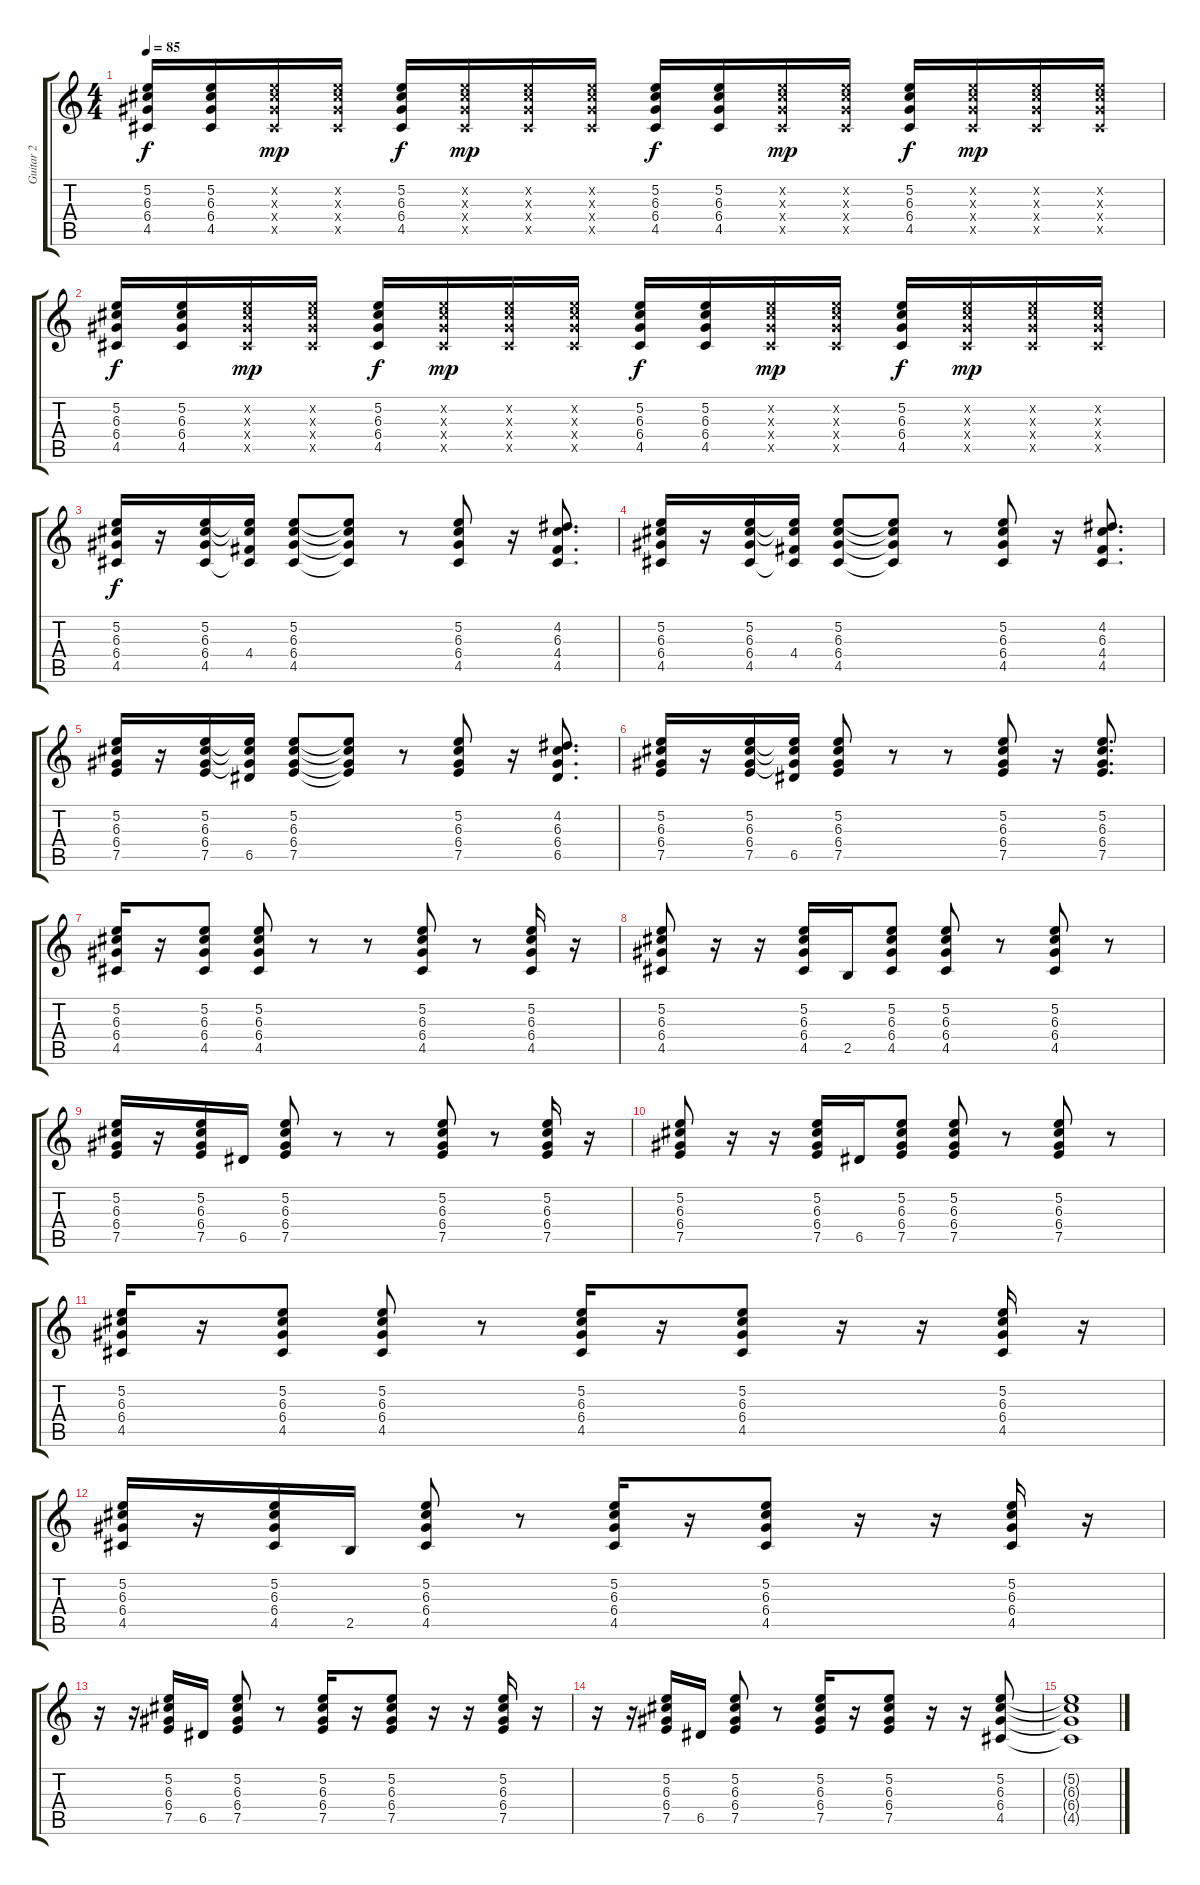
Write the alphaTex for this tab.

\track ("Guitar 2" "Guitar 2") {instrument acousticguitarnylon}
\staff {score tabs}
\tuning (E4 B3 G3 D3 A2 E2) {hide}
\ts (4 4)
\tempo 85
\clef g2
\ks c
(5.2 6.3 6.4 4.5).16{dy f} (5.2 6.3 6.4 4.5).16 (5.2{x} 6.3{x} 6.4{x} 4.5{x}).16{dy mp} (5.2{x} 6.3{x} 6.4{x} 4.5{x}).16 (5.2 6.3 6.4 4.5).16{dy f} (5.2{x} 6.3{x} 6.4{x} 4.5{x}).16{dy mp} (5.2{x} 6.3{x} 6.4{x} 4.5{x}).16 (5.2{x} 6.3{x} 6.4{x} 4.5{x}).16 (5.2 6.3 6.4 4.5).16{dy f} (5.2 6.3 6.4 4.5).16 (5.2{x} 6.3{x} 6.4{x} 4.5{x}).16{dy mp} (5.2{x} 6.3{x} 6.4{x} 4.5{x}).16 (5.2 6.3 6.4 4.5).16{dy f} (5.2{x} 6.3{x} 6.4{x} 4.5{x}).16{dy mp} (5.2{x} 6.3{x} 6.4{x} 4.5{x}).16 (5.2{x} 6.3{x} 6.4{x} 4.5{x}).16 |
(5.2 6.3 6.4 4.5).16{dy f} (5.2 6.3 6.4 4.5).16 (5.2{x} 6.3{x} 6.4{x} 4.5{x}).16{dy mp} (5.2{x} 6.3{x} 6.4{x} 4.5{x}).16 (5.2 6.3 6.4 4.5).16{dy f} (5.2{x} 6.3{x} 6.4{x} 4.5{x}).16{dy mp} (5.2{x} 6.3{x} 6.4{x} 4.5{x}).16 (5.2{x} 6.3{x} 6.4{x} 4.5{x}).16 (5.2 6.3 6.4 4.5).16{dy f} (5.2 6.3 6.4 4.5).16 (5.2{x} 6.3{x} 6.4{x} 4.5{x}).16{dy mp} (5.2{x} 6.3{x} 6.4{x} 4.5{x}).16 (5.2 6.3 6.4 4.5).16{dy f} (5.2{x} 6.3{x} 6.4{x} 4.5{x}).16{dy mp} (5.2{x} 6.3{x} 6.4{x} 4.5{x}).16 (5.2{x} 6.3{x} 6.4{x} 4.5{x}).16 |
(5.2 6.3 6.4 4.5).16{dy f} r.16 (5.2 6.3 6.4 4.5).16 (5.2{t} 6.3{t} 4.4 4.5{t}).16 (5.2 6.3 6.4 4.5).8 (5.2{t} 6.3{t} 6.4{t} 4.5{t}).8 r.8 (5.2 6.3 6.4 4.5).8 r.16 (4.2 6.3 4.4 4.5).8{d} |
(5.2 6.3 6.4 4.5).16 r.16 (5.2 6.3 6.4 4.5).16 (5.2{t} 6.3{t} 4.4 4.5{t}).16 (5.2 6.3 6.4 4.5).8 (5.2{t} 6.3{t} 6.4{t} 4.5{t}).8 r.8 (5.2 6.3 6.4 4.5).8 r.16 (4.2 6.3 4.4 4.5).8{d} |
(5.2 6.3 6.4 7.5).16 r.16 (5.2 6.3 6.4 7.5).16 (5.2{t} 6.3{t} 6.4{t} 6.5).16 (5.2 6.3 6.4 7.5).8 (5.2{t} 6.3{t} 6.4{t} 7.5{t}).8 r.8 (5.2 6.3 6.4 7.5).8 r.16 (4.2 6.3 6.4 6.5).8{d} |
(5.2 6.3 6.4 7.5).16 r.16 (5.2 6.3 6.4 7.5).16 (5.2{t} 6.3{t} 6.4{t} 6.5).16 (5.2 6.3 6.4 7.5).8 r.8 r.8 (5.2 6.3 6.4 7.5).8 r.16 (5.2 6.3 6.4 7.5).8{d} |
(5.2 6.3 6.4 4.5).16 r.16 (5.2 6.3 6.4 4.5).8 (5.2 6.3 6.4 4.5).8 r.8 r.8 (5.2 6.3 6.4 4.5).8 r.8 (5.2 6.3 6.4 4.5).16 r.16 |
(5.2 6.3 6.4 4.5).8 r.16 r.16 (5.2 6.3 6.4 4.5).16 2.5.16 (5.2 6.3 6.4 4.5).8 (5.2 6.3 6.4 4.5).8 r.8 (5.2 6.3 6.4 4.5).8 r.8 |
(5.2 6.3 6.4 7.5).16 r.16 (5.2 6.3 6.4 7.5).16 6.5.16 (5.2 6.3 6.4 7.5).8 r.8 r.8 (5.2 6.3 6.4 7.5).8 r.8 (5.2 6.3 6.4 7.5).16 r.16 |
(5.2 6.3 6.4 7.5).8 r.16 r.16 (5.2 6.3 6.4 7.5).16 6.5.16 (5.2 6.3 6.4 7.5).8 (5.2 6.3 6.4 7.5).8 r.8 (5.2 6.3 6.4 7.5).8 r.8 |
(5.2 6.3 6.4 4.5).16 r.16 (5.2 6.3 6.4 4.5).8 (5.2 6.3 6.4 4.5).8 r.8 (5.2 6.3 6.4 4.5).16 r.16 (5.2 6.3 6.4 4.5).8 r.16 r.16 (5.2 6.3 6.4 4.5).16 r.16 |
(5.2 6.3 6.4 4.5).16 r.16 (5.2 6.3 6.4 4.5).16 2.5.16 (5.2 6.3 6.4 4.5).8 r.8 (5.2 6.3 6.4 4.5).16 r.16 (5.2 6.3 6.4 4.5).8 r.16 r.16 (5.2 6.3 6.4 4.5).16 r.16 |
r.16 r.16 (5.2 6.3 6.4 7.5).16 6.5.16 (5.2 6.3 6.4 7.5).8 r.8 (5.2 6.3 6.4 7.5).16 r.16 (5.2 6.3 6.4 7.5).8 r.16 r.16 (5.2 6.3 6.4 7.5).16 r.16 |
r.16 r.16 (5.2 6.3 6.4 7.5).16 6.5.16 (5.2 6.3 6.4 7.5).8 r.8 (5.2 6.3 6.4 7.5).16 r.16 (5.2 6.3 6.4 7.5).8 r.16 r.16 (5.2 6.3 6.4 4.5).8 |
(5.2{t} 6.3{t} 6.4{t} 4.5{t}).1
